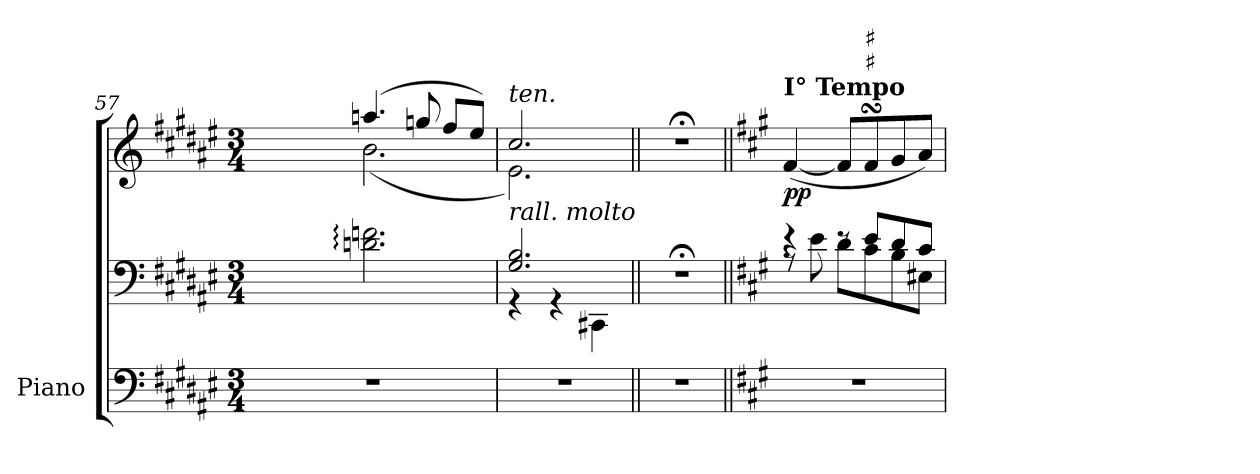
**kern	**kern	**kern	**dynam
*part1	*part1	*part1	*part1
*staff3	*staff2	*staff1	*staff1/2/3
*I"Piano	*	*	*
*I'Pno.	*	*	*
*clefF4	*clefF4	*clefG2	*
*k[f#c#g#d#a#e#]	*k[f#c#g#d#a#e#]	*k[f#c#g#d#a#e#]	*
*M3/4	*M3/4	*M3/4	*
=57	=57	=57	=57
*	*^	*^	*
2.r	2.dn\: 2.fn\:	2.ryy	(4.aan/	(2.b\	.
.	.	.	8ggn/	.	.
.	.	.	8ff#/L	.	.
.	.	.	8ee#/J)	.	.
=58	=58	=58	=58	=58	=58
!	!	!	!LO:TX:a:i:t=ten.	!	!
!	!	!	!LO:TX:b:i:t=rall. molto	!	!
2.r	2.G#/ 2.B/	4rGG	2.cc#/	2.e#\)	.
.	.	4rGG	.	.	.
.	.	4CC#X\	.	.	.
*	*v	*v	*	*	*
*	*	*v	*v	*
=59||	=59||	=59||	=59||
2.r	2.r;<	2.r;<	.
=60||	=60||	=60||	=60||
*k[f#c#g#]	*k[f#c#g#]	*k[f#c#g#]	*
*	*^	*	*
!	!	!	!LO:TX:a:B:t=I° Tempo	!
!	!	!	!	!LO:DY:b
!	!	!	!	!LO:DY:n=1:b
2.r	4re	8rA	(>[4f#/	p p
.	.	8e\	.	.
.	8re	8d\L	8f#/L]	.
!	!	!	!LO:TX:a:t=♯	!
!	!	!	!LO:TX:a:t=♯	!
.	8e/L	8c#\	8f#sSSS/	.
.	8d/	8B\	8g#/	.
.	8c#/J	8E#X\J	8a/J)	.
*	*v	*v	*	*
=	=	=	=
*-	*-	*-	*-
